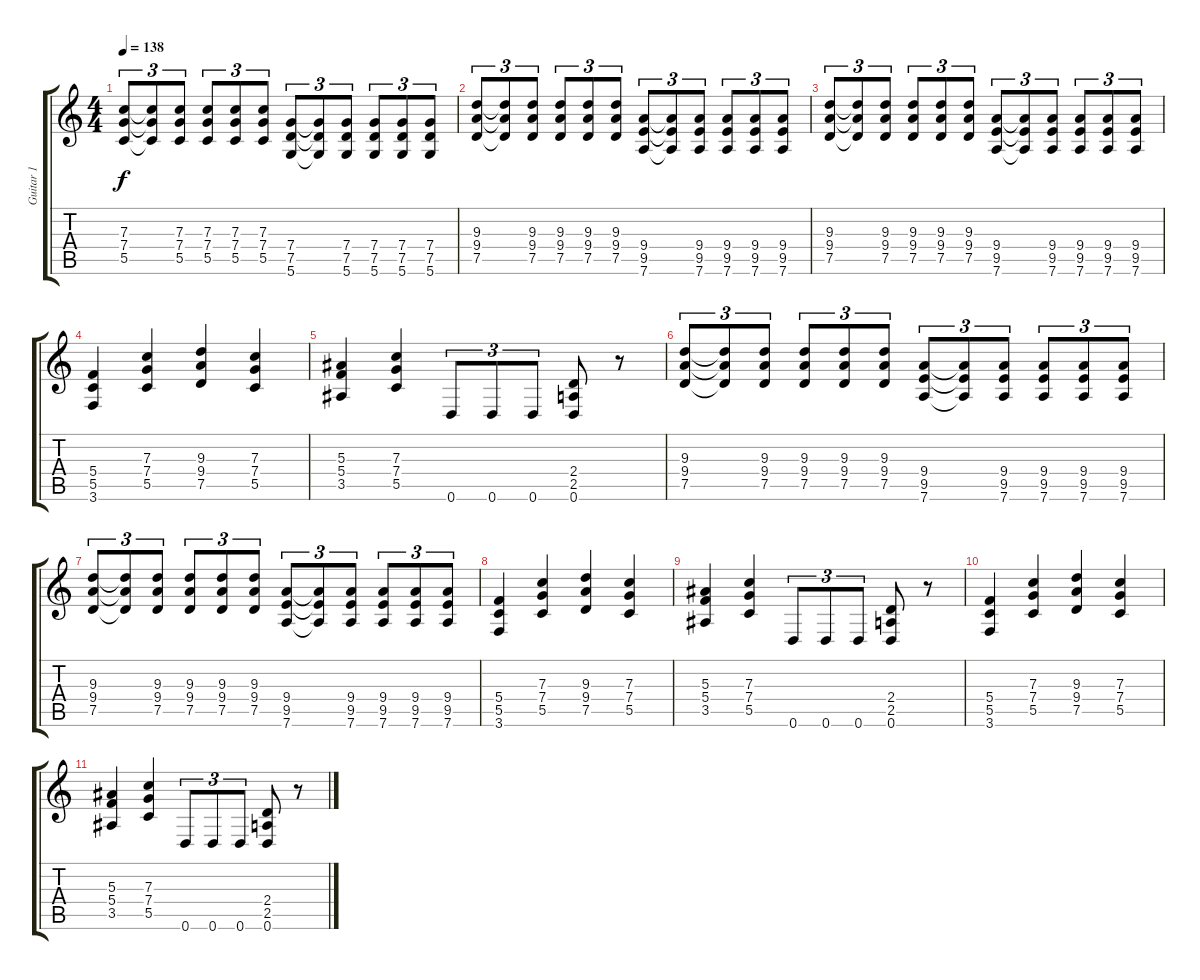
\track ("Guitar 1" "Guitar 1") {instrument distortionguitar}
\staff {score tabs}
\tuning (D4 A3 F3 C3 G2 D2) {hide}
\ts (4 4)
\tempo 138
\clef g2
\ks c
(7.3 7.4 5.5).8{tu (3 2) dy f} (7.3{t} 7.4{t} 5.5{t}).8{tu (3 2)} (7.3 7.4 5.5).8{tu (3 2)} (7.3 7.4 5.5).8{tu (3 2)} (7.3 7.4 5.5).8{tu (3 2)} (7.3 7.4 5.5).8{tu (3 2)} (7.4 7.5 5.6).8{tu (3 2)} (7.4{t} 7.5{t} 5.6{t}).8{tu (3 2)} (7.4 7.5 5.6).8{tu (3 2)} (7.4 7.5 5.6).8{tu (3 2)} (7.4 7.5 5.6).8{tu (3 2)} (7.4 7.5 5.6).8{tu (3 2)} |
(9.3 9.4 7.5).8{tu (3 2)} (9.3{t} 9.4{t} 7.5{t}).8{tu (3 2)} (9.3 9.4 7.5).8{tu (3 2)} (9.3 9.4 7.5).8{tu (3 2)} (9.3 9.4 7.5).8{tu (3 2)} (9.3 9.4 7.5).8{tu (3 2)} (9.4 9.5 7.6).8{tu (3 2)} (9.4{t} 9.5{t} 7.6{t}).8{tu (3 2)} (9.4 9.5 7.6).8{tu (3 2)} (9.4 9.5 7.6).8{tu (3 2)} (9.4 9.5 7.6).8{tu (3 2)} (9.4 9.5 7.6).8{tu (3 2)} |
(9.3 9.4 7.5).8{tu (3 2)} (9.3{t} 9.4{t} 7.5{t}).8{tu (3 2)} (9.3 9.4 7.5).8{tu (3 2)} (9.3 9.4 7.5).8{tu (3 2)} (9.3 9.4 7.5).8{tu (3 2)} (9.3 9.4 7.5).8{tu (3 2)} (9.4 9.5 7.6).8{tu (3 2)} (9.4{t} 9.5{t} 7.6{t}).8{tu (3 2)} (9.4 9.5 7.6).8{tu (3 2)} (9.4 9.5 7.6).8{tu (3 2)} (9.4 9.5 7.6).8{tu (3 2)} (9.4 9.5 7.6).8{tu (3 2)} |
(5.4 5.5 3.6).4 (7.3 7.4 5.5).4 (9.3 9.4 7.5).4 (7.3 7.4 5.5).4 |
(5.3 5.4 3.5).4 (7.3 7.4 5.5).4 0.6.8{tu (3 2)} 0.6.8{tu (3 2)} 0.6.8{tu (3 2)} (2.4 2.5 0.6).8 r.8 |
(9.3 9.4 7.5).8{tu (3 2)} (9.3{t} 9.4{t} 7.5{t}).8{tu (3 2)} (9.3 9.4 7.5).8{tu (3 2)} (9.3 9.4 7.5).8{tu (3 2)} (9.3 9.4 7.5).8{tu (3 2)} (9.3 9.4 7.5).8{tu (3 2)} (9.4 9.5 7.6).8{tu (3 2)} (9.4{t} 9.5{t} 7.6{t}).8{tu (3 2)} (9.4 9.5 7.6).8{tu (3 2)} (9.4 9.5 7.6).8{tu (3 2)} (9.4 9.5 7.6).8{tu (3 2)} (9.4 9.5 7.6).8{tu (3 2)} |
(9.3 9.4 7.5).8{tu (3 2)} (9.3{t} 9.4{t} 7.5{t}).8{tu (3 2)} (9.3 9.4 7.5).8{tu (3 2)} (9.3 9.4 7.5).8{tu (3 2)} (9.3 9.4 7.5).8{tu (3 2)} (9.3 9.4 7.5).8{tu (3 2)} (9.4 9.5 7.6).8{tu (3 2)} (9.4{t} 9.5{t} 7.6{t}).8{tu (3 2)} (9.4 9.5 7.6).8{tu (3 2)} (9.4 9.5 7.6).8{tu (3 2)} (9.4 9.5 7.6).8{tu (3 2)} (9.4 9.5 7.6).8{tu (3 2)} |
(5.4 5.5 3.6).4 (7.3 7.4 5.5).4 (9.3 9.4 7.5).4 (7.3 7.4 5.5).4 |
(5.3 5.4 3.5).4 (7.3 7.4 5.5).4 0.6.8{tu (3 2)} 0.6.8{tu (3 2)} 0.6.8{tu (3 2)} (2.4 2.5 0.6).8 r.8 |
(5.4 5.5 3.6).4 (7.3 7.4 5.5).4 (9.3 9.4 7.5).4 (7.3 7.4 5.5).4 |
(5.3 5.4 3.5).4 (7.3 7.4 5.5).4 0.6.8{tu (3 2)} 0.6.8{tu (3 2)} 0.6.8{tu (3 2)} (2.4 2.5 0.6).8 r.8
